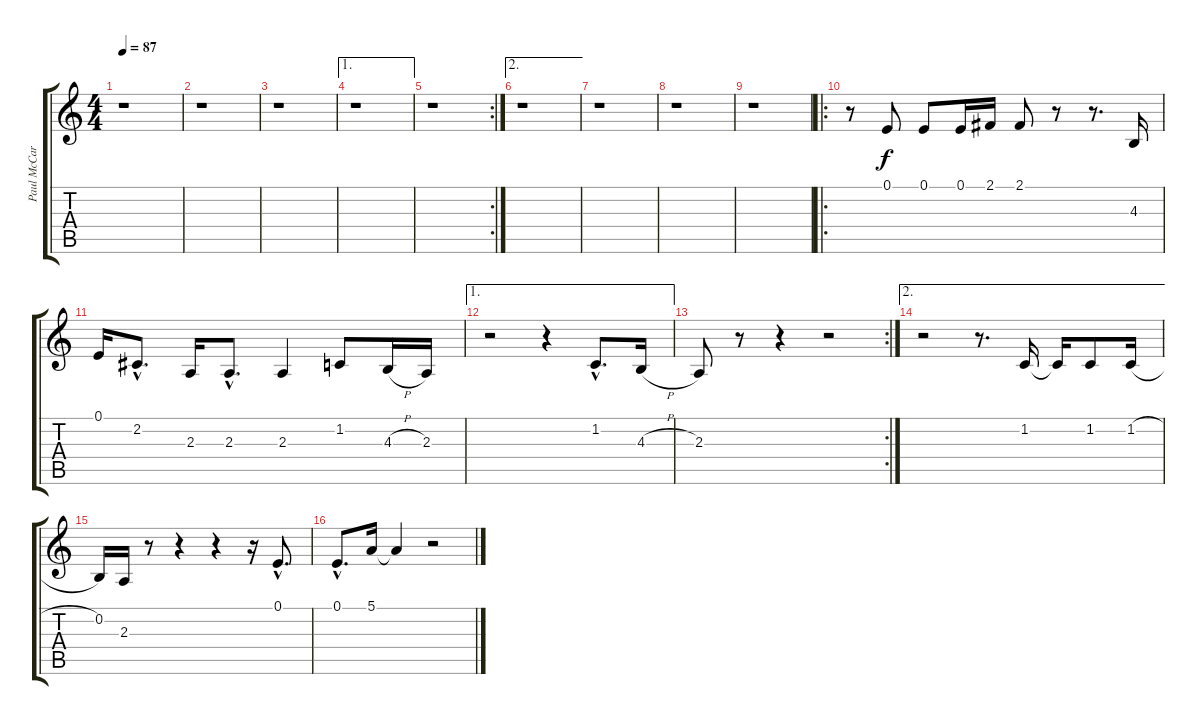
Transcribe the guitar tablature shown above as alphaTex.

\track ("Paul McCartney (vox)" "Paul McCar") {instrument tenorsax}
\staff {score tabs}
\tuning (E4 B3 G3 D3 A2 E2) {hide}
\ts (4 4)
\tempo 87
\clef g2
\ks c
r.1{dy f} |
r.1 |
r.1 |
\ae 1
r.1 |
\rc 2
r.1 |
\ae 2
r.1 |
r.1 |
r.1 |
r.1 |
\ro
r.8 0.1.8 0.1.8 0.1.16 2.1.16 2.1.8 r.8 r.8{d} 4.3.16 |
0.1.16 2.2{hac}.8{d} 2.3.16 2.3{hac}.8{d} 2.3.4 1.2.8 4.3{h}.16 2.3.16 |
\ae 1
r.2 r.4 1.2{hac}.8{d} 4.3{h}.16 |
\rc 2
2.3.8 r.8 r.4 r.2 |
\ae 2
r.2 r.8{d} 1.2.16 1.2{t}.16 1.2.8 1.2{h}.16 |
0.2.16 2.3.16 r.8 r.4 r.4 r.16 0.1{hac}.8{d} |
0.1{hac}.8{d} 5.1.16 5.1{t}.4 r.2
